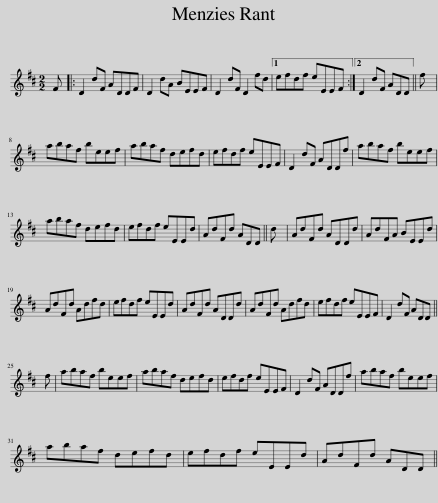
X:1
L:1/8
M:2/2
I:linebreak $
K:D
V:1 treble
V:1
 F |: D2 dF ADDF | D2 dA BEEF | D2 dF D2 fd |1 efdf eEEF :|2 %5
 D2 dF ADD || f |$ abaf beef | abaf defd | efdf eEEF | %10
 D2 dF ADDf | abaf beef |$ abaf defd | efdf eEEd | AdFd ADD || %15
 d | AdFd ADDd | AdFA BEEd |$ AdFd Adfd | efdf eEEd | %20
 AdFd ADDd | AdFd Adfd | efdf eEEF | D2 dF ADD ||$ f | %25
 abaf beef | abaf defd | efdf eEEF | D2 dF ADDf | abaf beef |$ %30
 abaf defd | efdf eEEd | AdFd ADD || %33
